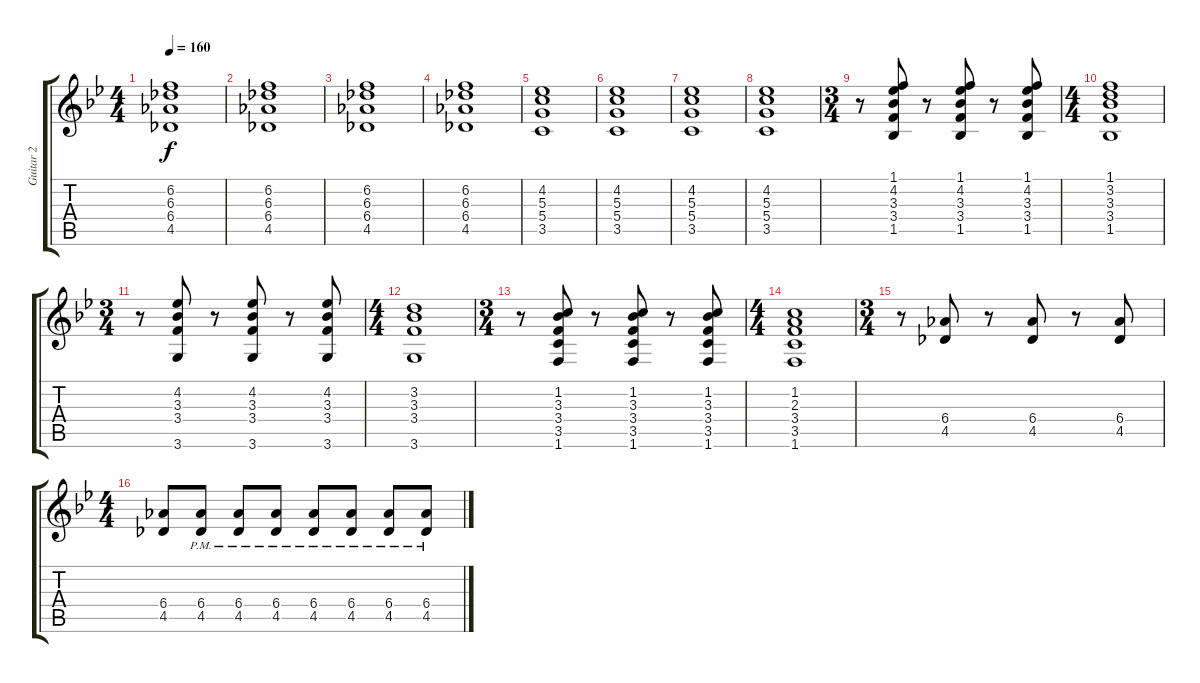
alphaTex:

\track ("Guitar 2" "Guitar 2") {instrument electricguitarjazz}
\staff {score tabs}
\tuning (E4 B3 G3 D3 A2 E2) {hide}
\ts (4 4)
\tempo 160
\clef g2
\ks bb
(6.2 6.3 6.4 4.5).1{dy f} |
(6.2 6.3 6.4 4.5).1 |
(6.2 6.3 6.4 4.5).1 |
(6.2 6.3 6.4 4.5).1 |
(4.2 5.3 5.4 3.5).1 |
(4.2 5.3 5.4 3.5).1 |
(4.2 5.3 5.4 3.5).1 |
(4.2 5.3 5.4 3.5).1 |
\ts (3 4)
r.8 (1.1 4.2 3.3 3.4 1.5).8 r.8 (1.1 4.2 3.3 3.4 1.5).8 r.8 (1.1 4.2 3.3 3.4 1.5).8 |
\ts (4 4)
(1.1 3.2 3.3 3.4 1.5).1 |
\ts (3 4)
r.8 (4.2 3.3 3.4 3.6).8 r.8 (4.2 3.3 3.4 3.6).8 r.8 (4.2 3.3 3.4 3.6).8 |
\ts (4 4)
(3.2 3.3 3.4 3.6).1 |
\ts (3 4)
r.8 (1.2 3.3 3.4 3.5 1.6).8 r.8 (1.2 3.3 3.4 3.5 1.6).8 r.8 (1.2 3.3 3.4 3.5 1.6).8 |
\ts (4 4)
(1.2 2.3 3.4 3.5 1.6).1 |
\ts (3 4)
r.8 (6.4 4.5).8 r.8 (6.4 4.5).8 r.8 (6.4 4.5).8 |
\ts (4 4)
(6.4 4.5).8 (6.4{pm} 4.5{pm}).8 (6.4{pm} 4.5{pm}).8 (6.4{pm} 4.5{pm}).8 (6.4{pm} 4.5{pm}).8 (6.4{pm} 4.5{pm}).8 (6.4{pm} 4.5{pm}).8 (6.4{pm} 4.5{pm}).8
